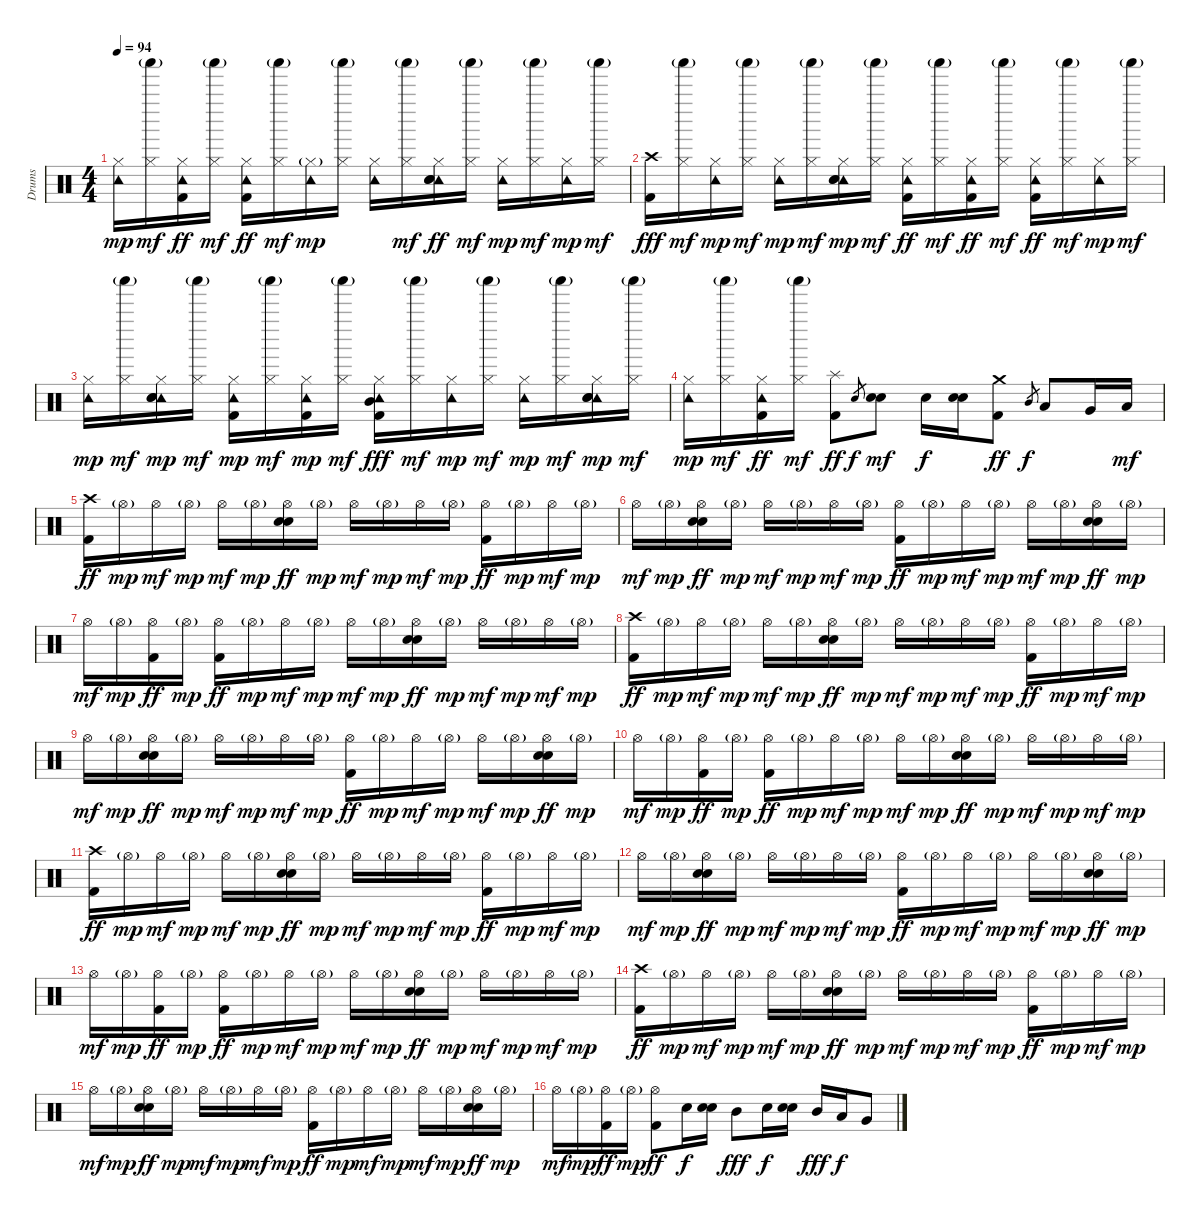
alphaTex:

\track ("Drums" "Drums") {instrument percussion}
\staff {score}
\articulation defaults
\ts (4 4)
\tempo 94
\clef neutral
\ks c
("Hi-Hat (closed)" "Tambourine (hit)").16{dy mp} ("Shaker (hit)"{g} "Hi-Hat (closed)").16{dy mf} ("Hi-Hat (closed)" "Tambourine (hit)" "Kick (hit) 2").16{dy ff} ("Shaker (hit)"{g} "Hi-Hat (closed)").16{dy mf} ("Hi-Hat (closed)" "Tambourine (hit)" "Kick (hit) 2").16{dy ff} ("Shaker (hit)"{g} "Hi-Hat (closed)").16{dy mf} ("Hi-Hat (closed)"{g} "Tambourine (hit)").16{dy mp} ("Shaker (hit)"{g} "Hi-Hat (closed)").16 ("Hi-Hat (closed)" "Tambourine (hit)").16 ("Shaker (hit)"{g} "Hi-Hat (closed)").16{dy mf} ("Hi-Hat (closed)" "Tambourine (hit)" "Electric Snare (hit)" "Metronome (bell)").16{dy ff} ("Shaker (hit)"{g} "Hi-Hat (closed)").16{dy mf} ("Hi-Hat (closed)" "Tambourine (hit)").16{dy mp} ("Shaker (hit)"{g} "Hi-Hat (closed)").16{dy mf} ("Hi-Hat (closed)" "Tambourine (hit)").16{dy mp} ("Shaker (hit)"{g} "Hi-Hat (closed)").16{dy mf} |
("Crash high (hit)" "Kick (hit) 2").16{dy fff} ("Shaker (hit)"{g} "Hi-Hat (closed)").16{dy mf} ("Hi-Hat (closed)" "Tambourine (hit)").16{dy mp} ("Shaker (hit)"{g} "Hi-Hat (closed)").16{dy mf} ("Hi-Hat (closed)" "Tambourine (hit)").16{dy mp} ("Shaker (hit)"{g} "Hi-Hat (closed)").16{dy mf} ("Hi-Hat (closed)" "Tambourine (hit)" "Electric Snare (hit)" "Metronome (bell)").16{dy mp} ("Shaker (hit)"{g} "Hi-Hat (closed)").16{dy mf} ("Hi-Hat (closed)" "Tambourine (hit)" "Kick (hit) 2").16{dy ff} ("Shaker (hit)"{g} "Hi-Hat (closed)").16{dy mf} ("Hi-Hat (closed)" "Tambourine (hit)" "Kick (hit) 2").16{dy ff} ("Shaker (hit)"{g} "Hi-Hat (closed)").16{dy mf} ("Hi-Hat (closed)" "Tambourine (hit)" "Kick (hit) 2").16{dy ff} ("Shaker (hit)"{g} "Hi-Hat (closed)").16{dy mf} ("Hi-Hat (closed)" "Tambourine (hit)").16{dy mp} ("Shaker (hit)"{g} "Hi-Hat (closed)").16{dy mf} |
("Hi-Hat (closed)" "Tambourine (hit)").16{dy mp} ("Shaker (hit)"{g} "Hi-Hat (closed)").16{dy mf} ("Hi-Hat (closed)" "Tambourine (hit)" "Electric Snare (hit)" "Metronome (bell)").16{dy mp} ("Shaker (hit)"{g} "Hi-Hat (closed)").16{dy mf} ("Hi-Hat (closed)" "Tambourine (hit)" "Kick (hit) 2").16{dy mp} ("Shaker (hit)"{g} "Hi-Hat (closed)").16{dy mf} ("Hi-Hat (closed)" "Tambourine (hit)" "Kick (hit) 2").16{dy mp} ("Shaker (hit)"{g} "Hi-Hat (closed)").16{dy mf} ("Hi-Hat (closed)" "Tambourine (hit)" "Mid Tom (hit)" "Kick (hit) 2").16{dy fff} ("Shaker (hit)"{g} "Hi-Hat (closed)").16{dy mf} ("Hi-Hat (closed)" "Tambourine (hit)").16{dy mp} ("Shaker (hit)"{g} "Hi-Hat (closed)").16{dy mf} ("Hi-Hat (closed)" "Tambourine (hit)").16{dy mp} ("Shaker (hit)"{g} "Hi-Hat (closed)").16{dy mf} ("Hi-Hat (closed)" "Tambourine (hit)" "Electric Snare (hit)" "Metronome (bell)").16{dy mp} ("Shaker (hit)"{g} "Hi-Hat (closed)").16{dy mf} |
("Hi-Hat (closed)" "Tambourine (hit)").16{dy mp} ("Shaker (hit)"{g} "Hi-Hat (closed)").16{dy mf} ("Hi-Hat (closed)" "Tambourine (hit)" "Kick (hit) 2").16{dy ff} ("Shaker (hit)"{g} "Hi-Hat (closed)").16{dy mf} ("Splash (hit)" "Kick (hit) 2").8{dy ff} "Electric Snare (hit)".8{gr dy f} ("Electric Snare (hit)" "Metronome (bell)").8{dy mf} "Electric Snare (hit)".16{dy f} ("Electric Snare (hit)" "Metronome (bell)").16 ("Crash medium (hit)" "Kick (hit) 2").8{dy ff} "Mid Tom (hit)".8{gr dy f} "Low Tom (hit)".8 "Very Low Tom (hit)".16 "Low Floor Tom (hit)".16{dy mf} |
("Crash high (hit)" "Kick (hit) 2").16{dy ff} "Hi-Hat (open)"{g}.16{dy mp} "Hi-Hat (open)".16{dy mf} "Hi-Hat (open)"{g}.16{dy mp} "Hi-Hat (open)".16{dy mf} "Hi-Hat (open)"{g}.16{dy mp} ("Hi-Hat (open)" "Electric Snare (hit)" "Metronome (bell)").16{dy ff} "Hi-Hat (open)"{g}.16{dy mp} "Hi-Hat (open)".16{dy mf} "Hi-Hat (open)"{g}.16{dy mp} "Hi-Hat (open)".16{dy mf} "Hi-Hat (open)"{g}.16{dy mp} ("Hi-Hat (open)" "Kick (hit) 2").16{dy ff} "Hi-Hat (open)"{g}.16{dy mp} "Hi-Hat (open)".16{dy mf} "Hi-Hat (open)"{g}.16{dy mp} |
"Hi-Hat (open)".16{dy mf} "Hi-Hat (open)"{g}.16{dy mp} ("Hi-Hat (open)" "Electric Snare (hit)" "Metronome (bell)").16{dy ff} "Hi-Hat (open)"{g}.16{dy mp} "Hi-Hat (open)".16{dy mf} "Hi-Hat (open)"{g}.16{dy mp} "Hi-Hat (open)".16{dy mf} "Hi-Hat (open)"{g}.16{dy mp} ("Hi-Hat (open)" "Kick (hit) 2").16{dy ff} "Hi-Hat (open)"{g}.16{dy mp} "Hi-Hat (open)".16{dy mf} "Hi-Hat (open)"{g}.16{dy mp} "Hi-Hat (open)".16{dy mf} "Hi-Hat (open)"{g}.16{dy mp} ("Hi-Hat (open)" "Electric Snare (hit)" "Metronome (bell)").16{dy ff} "Hi-Hat (open)"{g}.16{dy mp} |
"Hi-Hat (open)".16{dy mf} "Hi-Hat (open)"{g}.16{dy mp} ("Hi-Hat (open)" "Kick (hit) 2").16{dy ff} "Hi-Hat (open)"{g}.16{dy mp} ("Hi-Hat (open)" "Kick (hit) 2").16{dy ff} "Hi-Hat (open)"{g}.16{dy mp} "Hi-Hat (open)".16{dy mf} "Hi-Hat (open)"{g}.16{dy mp} "Hi-Hat (open)".16{dy mf} "Hi-Hat (open)"{g}.16{dy mp} ("Hi-Hat (open)" "Electric Snare (hit)" "Metronome (bell)").16{dy ff} "Hi-Hat (open)"{g}.16{dy mp} "Hi-Hat (open)".16{dy mf} "Hi-Hat (open)"{g}.16{dy mp} "Hi-Hat (open)".16{dy mf} "Hi-Hat (open)"{g}.16{dy mp} |
("Crash high (hit)" "Kick (hit) 2").16{dy ff} "Hi-Hat (open)"{g}.16{dy mp} "Hi-Hat (open)".16{dy mf} "Hi-Hat (open)"{g}.16{dy mp} "Hi-Hat (open)".16{dy mf} "Hi-Hat (open)"{g}.16{dy mp} ("Hi-Hat (open)" "Electric Snare (hit)" "Metronome (bell)").16{dy ff} "Hi-Hat (open)"{g}.16{dy mp} "Hi-Hat (open)".16{dy mf} "Hi-Hat (open)"{g}.16{dy mp} "Hi-Hat (open)".16{dy mf} "Hi-Hat (open)"{g}.16{dy mp} ("Hi-Hat (open)" "Kick (hit) 2").16{dy ff} "Hi-Hat (open)"{g}.16{dy mp} "Hi-Hat (open)".16{dy mf} "Hi-Hat (open)"{g}.16{dy mp} |
"Hi-Hat (open)".16{dy mf} "Hi-Hat (open)"{g}.16{dy mp} ("Hi-Hat (open)" "Electric Snare (hit)" "Metronome (bell)").16{dy ff} "Hi-Hat (open)"{g}.16{dy mp} "Hi-Hat (open)".16{dy mf} "Hi-Hat (open)"{g}.16{dy mp} "Hi-Hat (open)".16{dy mf} "Hi-Hat (open)"{g}.16{dy mp} ("Hi-Hat (open)" "Kick (hit) 2").16{dy ff} "Hi-Hat (open)"{g}.16{dy mp} "Hi-Hat (open)".16{dy mf} "Hi-Hat (open)"{g}.16{dy mp} "Hi-Hat (open)".16{dy mf} "Hi-Hat (open)"{g}.16{dy mp} ("Hi-Hat (open)" "Electric Snare (hit)" "Metronome (bell)").16{dy ff} "Hi-Hat (open)"{g}.16{dy mp} |
"Hi-Hat (open)".16{dy mf} "Hi-Hat (open)"{g}.16{dy mp} ("Hi-Hat (open)" "Kick (hit) 2").16{dy ff} "Hi-Hat (open)"{g}.16{dy mp} ("Hi-Hat (open)" "Kick (hit) 2").16{dy ff} "Hi-Hat (open)"{g}.16{dy mp} "Hi-Hat (open)".16{dy mf} "Hi-Hat (open)"{g}.16{dy mp} "Hi-Hat (open)".16{dy mf} "Hi-Hat (open)"{g}.16{dy mp} ("Hi-Hat (open)" "Electric Snare (hit)" "Metronome (bell)").16{dy ff} "Hi-Hat (open)"{g}.16{dy mp} "Hi-Hat (open)".16{dy mf} "Hi-Hat (open)"{g}.16{dy mp} "Hi-Hat (open)".16{dy mf} "Hi-Hat (open)"{g}.16{dy mp} |
("Crash high (hit)" "Kick (hit) 2").16{dy ff} "Hi-Hat (open)"{g}.16{dy mp} "Hi-Hat (open)".16{dy mf} "Hi-Hat (open)"{g}.16{dy mp} "Hi-Hat (open)".16{dy mf} "Hi-Hat (open)"{g}.16{dy mp} ("Hi-Hat (open)" "Electric Snare (hit)" "Metronome (bell)").16{dy ff} "Hi-Hat (open)"{g}.16{dy mp} "Hi-Hat (open)".16{dy mf} "Hi-Hat (open)"{g}.16{dy mp} "Hi-Hat (open)".16{dy mf} "Hi-Hat (open)"{g}.16{dy mp} ("Hi-Hat (open)" "Kick (hit) 2").16{dy ff} "Hi-Hat (open)"{g}.16{dy mp} "Hi-Hat (open)".16{dy mf} "Hi-Hat (open)"{g}.16{dy mp} |
"Hi-Hat (open)".16{dy mf} "Hi-Hat (open)"{g}.16{dy mp} ("Hi-Hat (open)" "Electric Snare (hit)" "Metronome (bell)").16{dy ff} "Hi-Hat (open)"{g}.16{dy mp} "Hi-Hat (open)".16{dy mf} "Hi-Hat (open)"{g}.16{dy mp} "Hi-Hat (open)".16{dy mf} "Hi-Hat (open)"{g}.16{dy mp} ("Hi-Hat (open)" "Kick (hit) 2").16{dy ff} "Hi-Hat (open)"{g}.16{dy mp} "Hi-Hat (open)".16{dy mf} "Hi-Hat (open)"{g}.16{dy mp} "Hi-Hat (open)".16{dy mf} "Hi-Hat (open)"{g}.16{dy mp} ("Hi-Hat (open)" "Electric Snare (hit)" "Metronome (bell)").16{dy ff} "Hi-Hat (open)"{g}.16{dy mp} |
"Hi-Hat (open)".16{dy mf} "Hi-Hat (open)"{g}.16{dy mp} ("Hi-Hat (open)" "Kick (hit) 2").16{dy ff} "Hi-Hat (open)"{g}.16{dy mp} ("Hi-Hat (open)" "Kick (hit) 2").16{dy ff} "Hi-Hat (open)"{g}.16{dy mp} "Hi-Hat (open)".16{dy mf} "Hi-Hat (open)"{g}.16{dy mp} "Hi-Hat (open)".16{dy mf} "Hi-Hat (open)"{g}.16{dy mp} ("Hi-Hat (open)" "Electric Snare (hit)" "Metronome (bell)").16{dy ff} "Hi-Hat (open)"{g}.16{dy mp} "Hi-Hat (open)".16{dy mf} "Hi-Hat (open)"{g}.16{dy mp} "Hi-Hat (open)".16{dy mf} "Hi-Hat (open)"{g}.16{dy mp} |
("Crash high (hit)" "Kick (hit) 2").16{dy ff} "Hi-Hat (open)"{g}.16{dy mp} "Hi-Hat (open)".16{dy mf} "Hi-Hat (open)"{g}.16{dy mp} "Hi-Hat (open)".16{dy mf} "Hi-Hat (open)"{g}.16{dy mp} ("Hi-Hat (open)" "Electric Snare (hit)" "Metronome (bell)").16{dy ff} "Hi-Hat (open)"{g}.16{dy mp} "Hi-Hat (open)".16{dy mf} "Hi-Hat (open)"{g}.16{dy mp} "Hi-Hat (open)".16{dy mf} "Hi-Hat (open)"{g}.16{dy mp} ("Hi-Hat (open)" "Kick (hit) 2").16{dy ff} "Hi-Hat (open)"{g}.16{dy mp} "Hi-Hat (open)".16{dy mf} "Hi-Hat (open)"{g}.16{dy mp} |
"Hi-Hat (open)".16{dy mf} "Hi-Hat (open)"{g}.16{dy mp} ("Hi-Hat (open)" "Electric Snare (hit)" "Metronome (bell)").16{dy ff} "Hi-Hat (open)"{g}.16{dy mp} "Hi-Hat (open)".16{dy mf} "Hi-Hat (open)"{g}.16{dy mp} "Hi-Hat (open)".16{dy mf} "Hi-Hat (open)"{g}.16{dy mp} ("Hi-Hat (open)" "Kick (hit) 2").16{dy ff} "Hi-Hat (open)"{g}.16{dy mp} "Hi-Hat (open)".16{dy mf} "Hi-Hat (open)"{g}.16{dy mp} "Hi-Hat (open)".16{dy mf} "Hi-Hat (open)"{g}.16{dy mp} ("Hi-Hat (open)" "Electric Snare (hit)" "Metronome (bell)").16{dy ff} "Hi-Hat (open)"{g}.16{dy mp} |
"Hi-Hat (open)".16{dy mf} "Hi-Hat (open)"{g}.16{dy mp} ("Hi-Hat (open)" "Kick (hit) 2").16{dy ff} "Hi-Hat (open)"{g}.16{dy mp} ("Hi-Hat (open)" "Kick (hit) 2").8{dy ff} "Electric Snare (hit)".16{dy f} ("Electric Snare (hit)" "Metronome (bell)").16 "Mid Tom (hit)".8{dy fff} "Electric Snare (hit)".16{dy f} ("Electric Snare (hit)" "Metronome (bell)").16 "Mid Tom (hit)".16{dy fff} "Low Tom (hit)".16{dy f} "Very Low Tom (hit)".8
